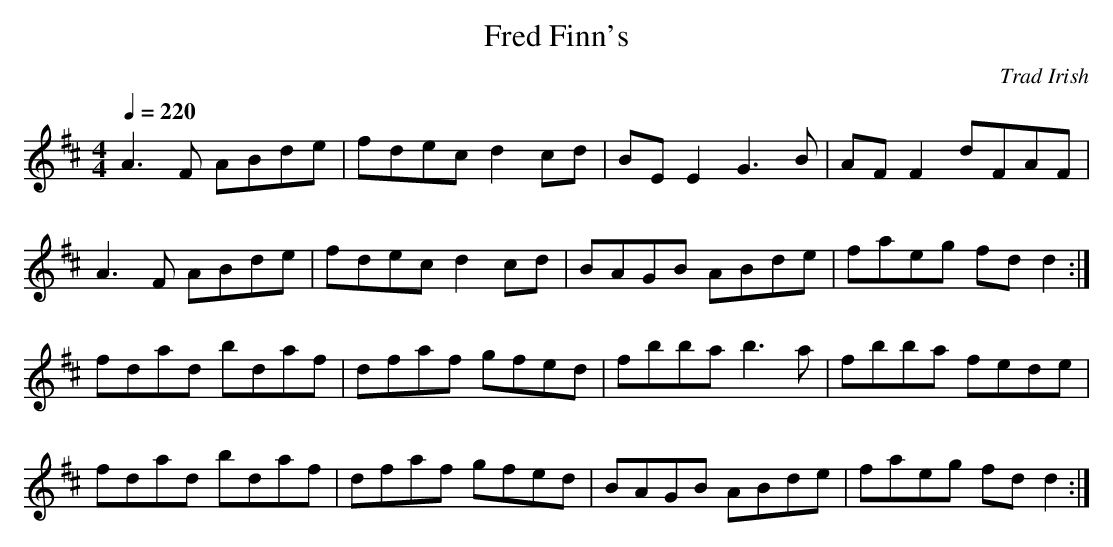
X:1
T:Fred Finn's
M:4/4
L:1/8
Q:1/4=220
C:Trad Irish
K:D
A3 F ABde|fdec d2 cd|BE E2 G3 B|AF F2 dFAF|!
A3 F ABde|fdec d2 cd|BAGB ABde|faeg fd d2:|!
fdad bdaf|dfaf gfed|fbba b3 a|fbba fede|!
fdad bdaf|dfaf gfed|BAGB ABde|faeg fd d2:|!
